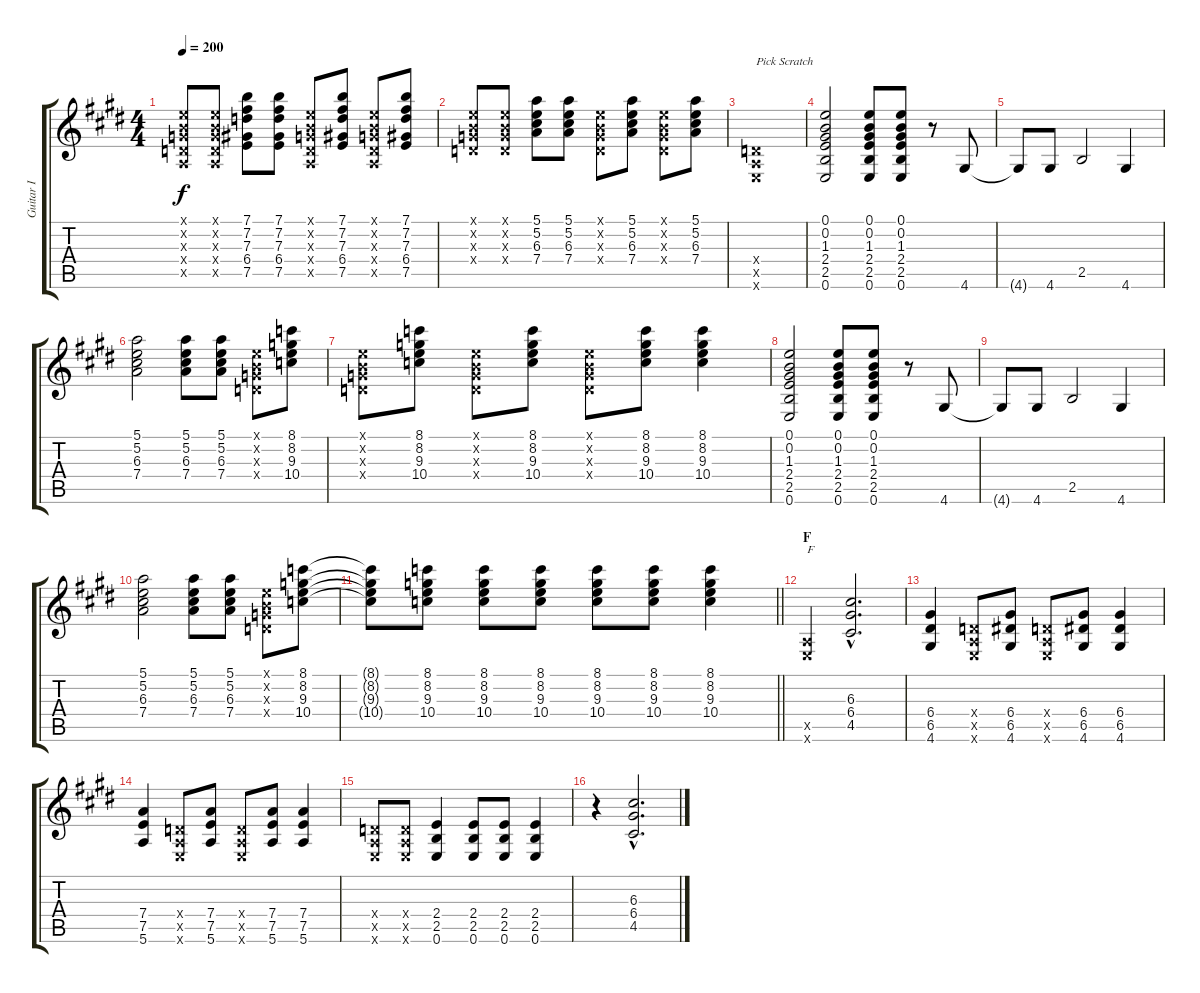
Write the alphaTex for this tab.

\track ("Guitar I" "Guitar I") {instrument overdrivenguitar}
\staff {score tabs}
\tuning (E4 B3 G3 D3 A2 E2) {hide}
\ts (4 4)
\tempo 200
\clef g2
\ks e
(0.1{x} 0.2{x} 0.3{x} 0.4{x} 0.5{x}).8{dy f} (0.1{x} 0.2{x} 0.3{x} 0.4{x} 0.5{x}).8 (7.1 7.2 7.3 6.4 7.5).8 (7.1 7.2 7.3 6.4 7.5).8 (0.1{x} 0.2{x} 0.3{x} 0.4{x} 0.5{x}).8 (7.1 7.2 7.3 6.4 7.5).8 (0.1{x} 0.2{x} 0.3{x} 0.4{x} 0.5{x}).8 (7.1 7.2 7.3 6.4 7.5).8 |
(0.1{x} 0.2{x} 0.3{x} 0.4{x}).8 (0.1{x} 0.2{x} 0.3{x} 0.4{x}).8 (5.1 5.2 6.3 7.4).8 (5.1 5.2 6.3 7.4).8 (0.1{x} 0.2{x} 0.3{x} 0.4{x}).8 (5.1 5.2 6.3 7.4).8 (0.1{x} 0.2{x} 0.3{x} 0.4{x}).8 (5.1 5.2 6.3 7.4).8 |
(0.4{x} 0.5{x} 0.6{x}).1{txt "Pick Scratch" volume 14} |
(0.1 0.2 1.3 2.4 2.5 0.6).2 (0.1 0.2 1.3 2.4 2.5 0.6).8 (0.1 0.2 1.3 2.4 2.5 0.6).8 r.8 4.6.8 |
4.6{t}.8 4.6.8 2.5.2 4.6.4 |
(5.1 5.2 6.3 7.4).2 (5.1 5.2 6.3 7.4).8 (5.1 5.2 6.3 7.4).8 (0.1{x} 0.2{x} 0.3{x} 0.4{x}).8 (8.1 8.2 9.3 10.4).8 |
(0.1{x} 0.2{x} 0.3{x} 0.4{x}).8 (8.1 8.2 9.3 10.4).8 (0.1{x} 0.2{x} 0.3{x} 0.4{x}).8 (8.1 8.2 9.3 10.4).8 (0.1{x} 0.2{x} 0.3{x} 0.4{x}).8 (8.1 8.2 9.3 10.4).8 (8.1 8.2 9.3 10.4).4 |
(0.1 0.2 1.3 2.4 2.5 0.6).2 (0.1 0.2 1.3 2.4 2.5 0.6).8 (0.1 0.2 1.3 2.4 2.5 0.6).8 r.8 4.6.8 |
4.6{t}.8 4.6.8 2.5.2 4.6.4 |
(5.1 5.2 6.3 7.4).2 (5.1 5.2 6.3 7.4).8 (5.1 5.2 6.3 7.4).8 (0.1{x} 0.2{x} 0.3{x} 0.4{x}).8 (8.1 8.2 9.3 10.4).8 |
\barLineRight lightlight
(8.1{t} 8.2{t} 9.3{t} 10.4{t}).8 (8.1 8.2 9.3 10.4).8 (8.1 8.2 9.3 10.4).8 (8.1 8.2 9.3 10.4).8 (8.1 8.2 9.3 10.4).8 (8.1 8.2 9.3 10.4).8 (8.1 8.2 9.3 10.4).4 |
\section ("" "F")
(0.5{x} 0.6{x}).4{txt "F"} (6.3{hac} 6.4{hac} 4.5{hac}).2{d} |
(6.4 6.5 4.6).4 (0.4{x} 0.5{x} 0.6{x}).8 (6.4 6.5 4.6).8 (0.4{x} 0.5{x} 0.6{x}).8 (6.4 6.5 4.6).8 (6.4 6.5 4.6).4 |
(7.4 7.5 5.6).4 (0.4{x} 0.5{x} 0.6{x}).8 (7.4 7.5 5.6).8 (0.4{x} 0.5{x} 0.6{x}).8 (7.4 7.5 5.6).8 (7.4 7.5 5.6).4 |
(0.4{x} 0.5{x} 0.6{x}).8 (0.4{x} 0.5{x} 0.6{x}).8 (2.4 2.5 0.6).4 (2.4 2.5 0.6).8 (2.4 2.5 0.6).8 (2.4 2.5 0.6).4 |
r.4 (6.3{hac} 6.4{hac} 4.5{hac}).2{d}
